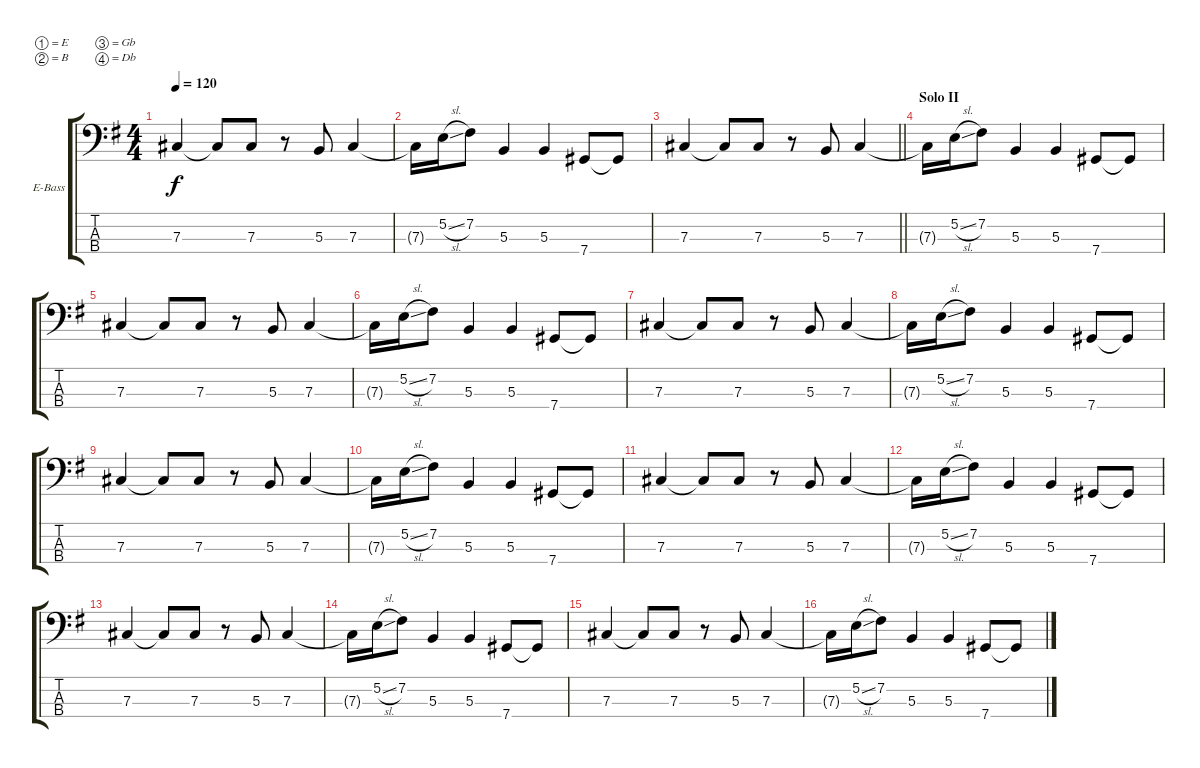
\bracketExtendMode groupsimilarinstruments
\firstSystemTrackNameOrientation horizontal
\otherSystemsTrackNameOrientation horizontal
\track ("Bass (Geezer Butler)" "E-Bass") {instrument electricbassfinger}
\staff {score tabs}
\tuning (E2 B1 Gb1 Db1)
\ts (4 4)
\tempo 120
\clef f4
\ks g
7.3.4{dy f} 7.3{t}.8 7.3.8 r.8 5.3.8 7.3.4 |
7.3{t}.16 5.2{sl}.16 7.2.8 5.3.4 5.3.4 7.4.8 7.4{t}.8 |
\barLineRight lightlight
7.3.4 7.3{t}.8 7.3.8 r.8 5.3.8 7.3.4 |
\section ("" "Solo II")
7.3{t}.16 5.2{sl}.16 7.2.8 5.3.4 5.3.4 7.4.8 7.4{t}.8 |
7.3.4 7.3{t}.8 7.3.8 r.8 5.3.8 7.3.4 |
7.3{t}.16 5.2{sl}.16 7.2.8 5.3.4 5.3.4 7.4.8 7.4{t}.8 |
7.3.4 7.3{t}.8 7.3.8 r.8 5.3.8 7.3.4 |
7.3{t}.16 5.2{sl}.16 7.2.8 5.3.4 5.3.4 7.4.8 7.4{t}.8 |
7.3.4 7.3{t}.8 7.3.8 r.8 5.3.8 7.3.4 |
7.3{t}.16 5.2{sl}.16 7.2.8 5.3.4 5.3.4 7.4.8 7.4{t}.8 |
7.3.4 7.3{t}.8 7.3.8 r.8 5.3.8 7.3.4 |
7.3{t}.16 5.2{sl}.16 7.2.8 5.3.4 5.3.4 7.4.8 7.4{t}.8 |
7.3.4 7.3{t}.8 7.3.8 r.8 5.3.8 7.3.4 |
7.3{t}.16 5.2{sl}.16 7.2.8 5.3.4 5.3.4 7.4.8 7.4{t}.8 |
7.3.4 7.3{t}.8 7.3.8 r.8 5.3.8 7.3.4 |
7.3{t}.16 5.2{sl}.16 7.2.8 5.3.4 5.3.4 7.4.8 7.4{t}.8
